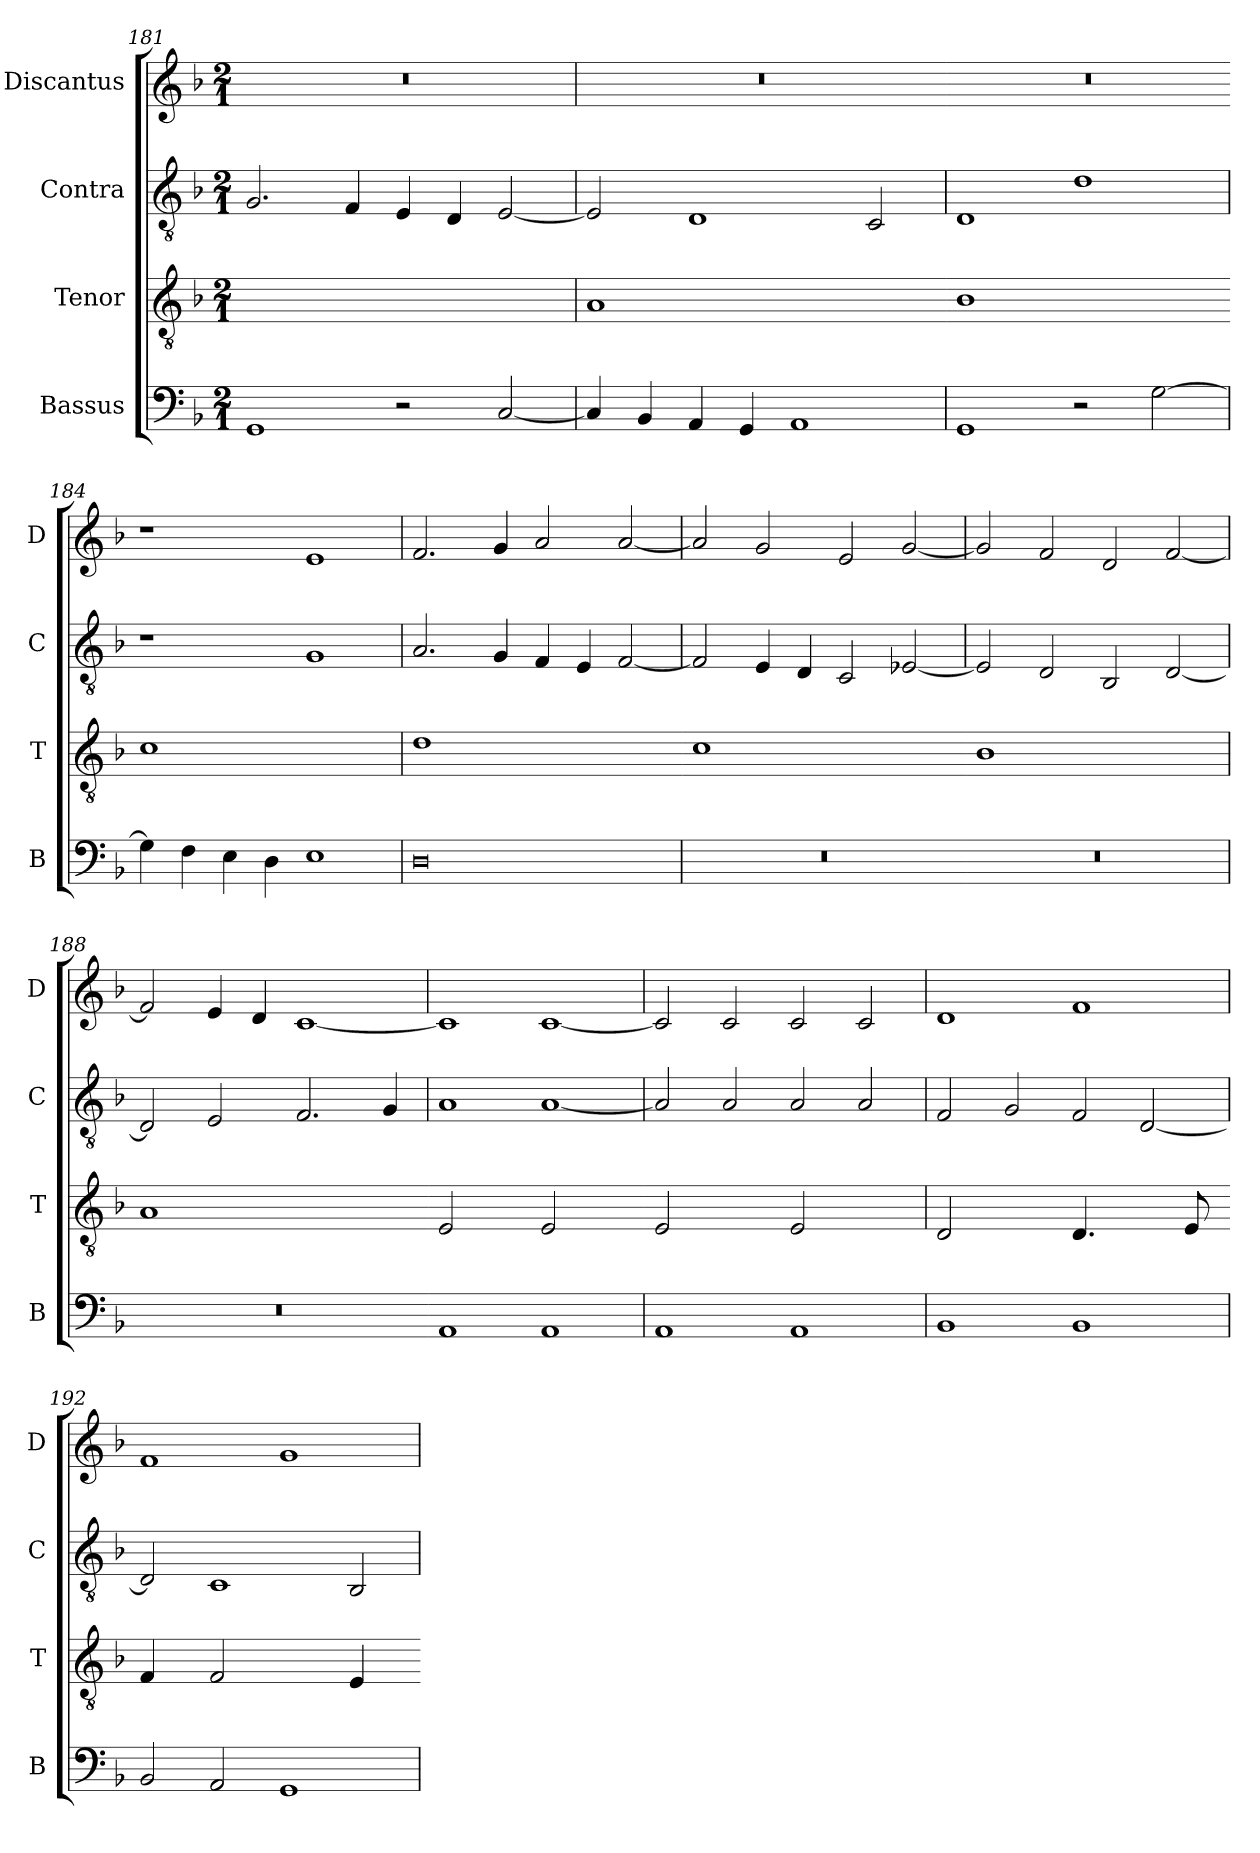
**kern	**kern	**kern	**kern
*part4	*part3	*part2	*part1
*staff4	*staff3	*staff2	*staff1
*I"Bassus	*I"Tenor	*I"Contra	*I"Discantus
*I'B	*I'T	*I'C	*I'D
*clefF4	*clefGv2	*clefGv2	*clefG2
*k[b-]	*k[b-]	*k[b-]	*k[b-]
*M2/1	*M2/1	*M2/1	*M2/1
=181	=181	=181	=181
!	!LO:N:vis=1	!	!
1GG	0ryy	2.G/	0r
.	.	4F/	.
2r	.	4E/	.
.	.	4D/	.
[2C/	.	[2E/	.
=182	=182	=182	=182
!	!LO:N:vis=1	!	!
4C/]	0A	2E/]	0r
4BB-/	.	.	.
4AA/	.	1D	.
4GG/	.	.	.
1AA	.	.	.
.	.	2C/	.
=183	=183-	=183	=183
!	!LO:N:vis=1	!	!
1GG	0B-	1D	0r
2r	.	1d	.
[2G\	.	.	.
=184	=184-	=184	=184
!	!LO:N:vis=1	!	!
4G\]	0c	1r	1r
4F\	.	.	.
4E\	.	.	.
4D\	.	.	.
1E	.	1G	1e
=185	=185	=185	=185
!	!LO:N:vis=1	!	!
0D	0d	2.A/	2.f/
.	.	4G/	4g/
.	.	4F/	2a/
.	.	4E/	.
.	.	[2F/	[2a/
=186	=186-	=186	=186
!	!LO:N:vis=1	!	!
0r	0c	2F/]	2a/]
.	.	4E/	2g/
.	.	4D/	.
.	.	2C/	2e/
.	.	[2E-X/	[2g/
=187	=187-	=187	=187
!	!LO:N:vis=1	!	!
0r	0B-	2E-/]	2g/]
.	.	2D/	2f/
.	.	2BB-/	2d/
.	.	[2D/	[2f/
=188	=188	=188	=188
!	!LO:N:vis=1	!	!
0r	0A	2D/]	2f/]
.	.	2E/	4e/
.	.	.	4d/
.	.	2.F/	[1c
.	.	4G/	.
=189	=189-	=189	=189
!	!LO:N:vis=2	!	!
1AA	1E	1A	1c]
!	!LO:N:vis=2	!	!
1AA	1E	[1A	[1c
=190	=190-	=190	=190
!	!LO:N:vis=2	!	!
1AA	1E	2A/]	2c/]
.	.	2A/	2c/
!	!LO:N:vis=2	!	!
1AA	1E	2A/	2c/
.	.	2A/	2c/
=191	=191	=191	=191
!	!LO:N:vis=2	!	!
1BB-	1D	2F/	1d
.	.	2G/	.
!	!LO:N:vis=4.	!	!
1BB-	2.D/	2F/	1f
.	.	[2D/	.
!	!LO:N:vis=8	!	!
.	4E/	.	.
=192	=192-	=192	=192
!	!LO:N:vis=4	!	!
2BB-/	2F/	2D/]	1f
!	!LO:N:vis=2	!	!
2AA/	1F	1C	.
1GG	.	.	1g
!	!LO:N:vis=4	!	!
.	2E/	2BB-/	.
=	=-	=	=
*-	*-	*-	*-
